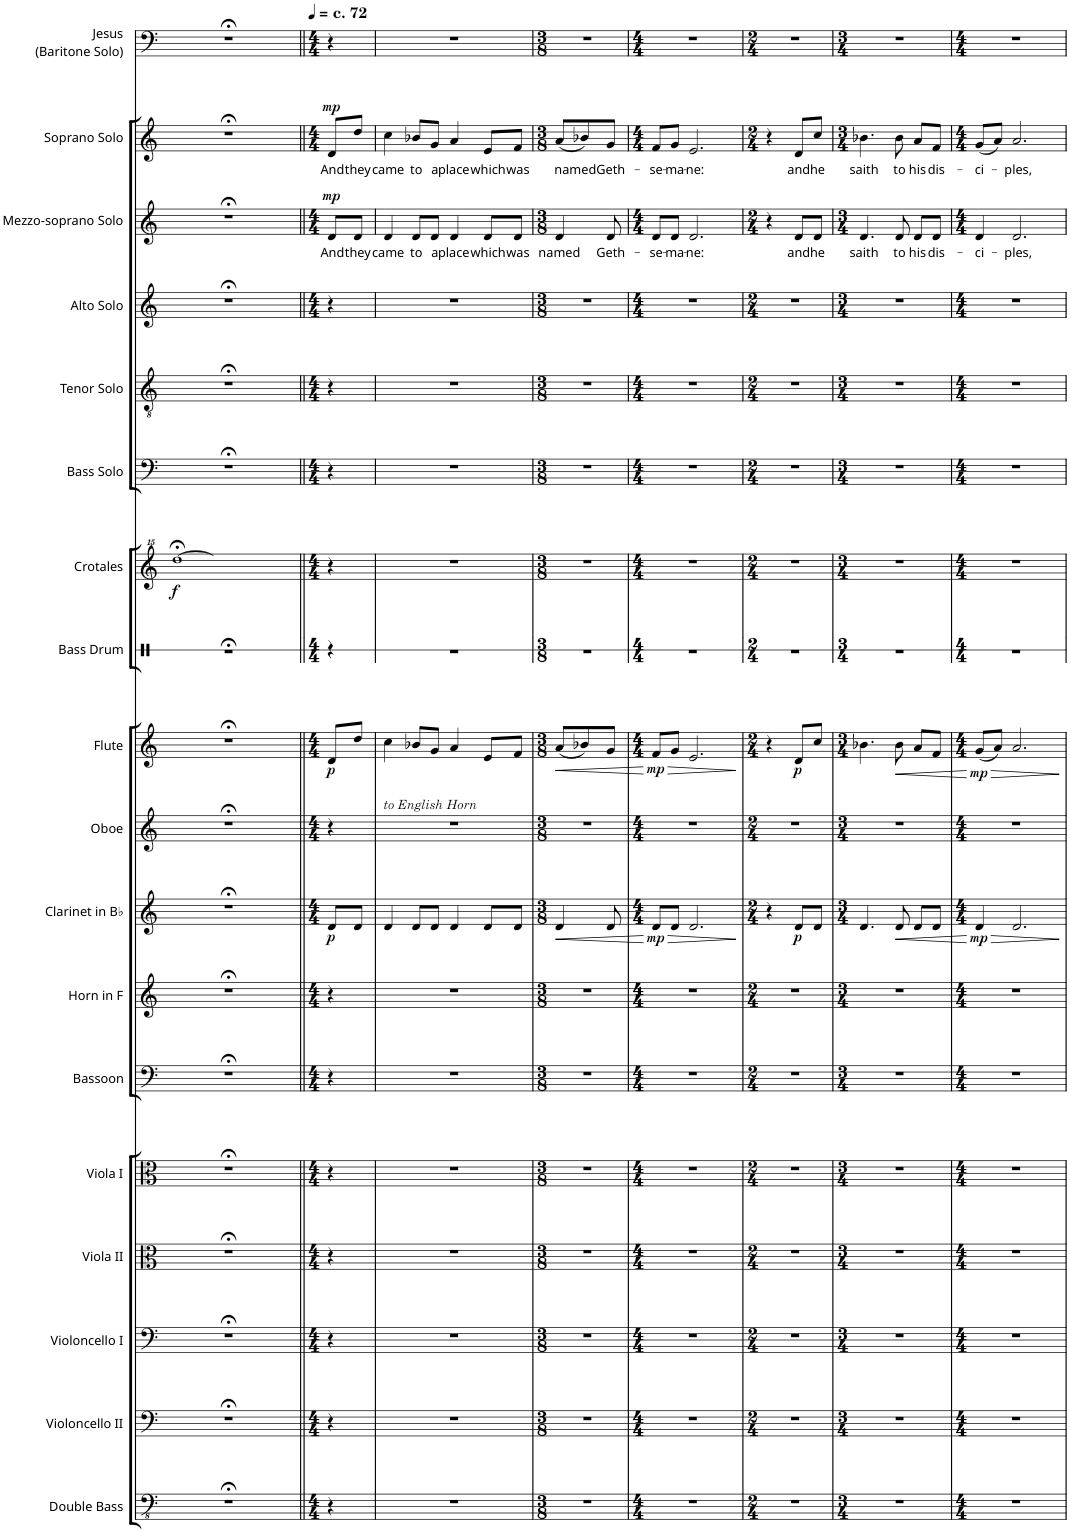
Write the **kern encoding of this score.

**kern	**kern	**kern	**kern	**kern	**kern	**kern	**kern	**dynam	**kern	**kern	**dynam	**kern	**kern	**dynam	**kern	**kern	**kern	**kern	**text	**dynam	**kern	**text	**dynam	**kern
*part18	*part17	*part16	*part15	*part14	*part13	*part12	*part11	*part11	*part10	*part9	*part9	*part8	*part7	*part7	*part6	*part5	*part4	*part3	*part3	*part3	*part2	*part2	*part2	*part1
*staff18	*staff17	*staff16	*staff15	*staff14	*staff13	*staff12	*staff11	*staff11	*staff10	*staff9	*staff9	*staff8	*staff7	*staff7	*staff6	*staff5	*staff4	*staff3	*staff3	*staff3	*staff2	*staff2	*staff2	*staff1
*I"Double Bass	*I"Violoncello II	*I"Violoncello I	*I"Viola II	*I"Viola I	*I"Bassoon	*I"Horn in F	*I"Clarinet in Bb	*	*I"Oboe	*I"Flute	*	*I"Bass Drum	*I"Crotales	*	*I"Bass Solo	*I"Tenor Solo	*I"Alto Solo	*I"Mezzo-soprano Solo	*	*	*I"Soprano Solo	*	*	*I"Jesus (Baritone Solo)
*I'D.B.	*I'Vc. II	*I'Vc. I	*I'Vla. II	*I'Vla. I	*I'Bsn.	*I'Hn. in F	*I'Cl. in Bb	*	*I'Ob.	*I'Fl.	*	*I'B.D.	*I'Crot.	*	*I'B. Solo	*I'T. Solo	*I'A. Solo	*I'Mzs. Solo	*	*	*I'S. Solo	*	*	*I'Jesus
*	*	*	*	*	*	*	*	*	*	*	*	*stria1	*	*	*	*	*	*	*	*	*	*	*	*
*clefFv4	*clefF4	*clefF4	*clefC3	*clefC3	*clefF4	*clefG2	*clefG2	*	*clefG2	*clefG2	*	*clefX	*clefG^^2	*	*clefF4	*clefGv2	*clefG2	*clefG2	*	*	*clefG2	*	*	*clefF4
*Trd7c12	*	*	*	*	*	*Trd4c7	*Trd1c2	*	*	*	*	*	*	*	*	*	*	*	*	*	*	*	*	*
*k[]	*k[]	*k[]	*k[]	*k[]	*k[]	*k[]	*k[]	*	*k[]	*k[]	*	*k[]	*k[]	*	*k[]	*k[]	*k[]	*k[]	*	*	*k[]	*	*	*k[]
*M4/4	*M4/4	*M4/4	*M4/4	*M4/4	*M4/4	*M4/4	*M4/4	*	*M4/4	*M4/4	*	*M4/4	*M4/4	*	*M4/4	*M4/4	*M4/4	*M4/4	*	*	*M4/4	*	*	*M4/4
=1	=1	=1	=1	=1	=1	=1	=1	=1	=1	=1	=1	=1	=1	=1	=1	=1	=1	=1	=1	=1	=1	=1	=1	=1
!	!	!	!	!	!	!	!	!	!	!	!	!	!LO:N:head=open	!LO:DY:b	!	!	!	!	!	!	!	!	!	!
1r;<	1r;<	1r;<	1r;<	1r;<	1r;<	1r;<	1r;<	.	1r;<	1r;<	.	1r;<	[4dddd;<	f	1r;<	1r;<	1r;<	1r;<	.	.	1r;<	.	.	1r;<
.	.	.	.	.	.	.	.	.	.	.	.	.	4dddd]	.	.	.	.	.	.	.	.	.	.	.
.	.	.	.	.	.	.	.	.	.	.	.	.	2ryy	.	.	.	.	.	.	.	.	.	.	.
=1X1||	=1X1||	=1X1||	=1X1||	=1X1||	=1X1||	=1X1||	=1X1||	=1X1||	=1X1||	=1X1||	=1X1||	=1X1||	=1X1||	=1X1||	=1X1||	=1X1||	=1X1||	=1X1||	=1X1||	=1X1||	=1X1||	=1X1||	=1X1||	=1X1||
*M4/4	*M4/4	*M4/4	*M4/4	*M4/4	*M4/4	*M4/4	*M4/4	*	*M4/4	*M4/4	*	*M4/4	*M4/4	*	*M4/4	*M4/4	*M4/4	*M4/4	*	*	*M4/4	*	*	*M4/4
!	!	!	!	!	!	!	!	!	!	!	!	!	!	!	!	!	!	!	!	!	!	!	!	!LO:TX:a:B:t=c. 72
!	!	!	!	!	!	!	!	!LO:DY:b	!	!	!LO:DY:b	!	!	!	!	!	!	!	!LO:LY:b	!LO:DY:a	!	!LO:LY:b	!LO:DY:a	!
4r	4r	4r	4r	4r	4r	4r	8d/L	p	4r	8d/L	p	4r	4r	.	4r	4r	4r	8d/L	And	mp	8d/L	And	mp	4r
!	!	!	!	!	!	!	!	!	!	!	!	!	!	!	!	!	!	!	!LO:LY:b	!	!	!LO:LY:b	!	!
.	.	.	.	.	.	.	8d/J	.	.	8dd/J	.	.	.	.	.	.	.	8d/J	they	.	8dd/J	they	.	.
=2	=2	=2	=2	=2	=2	=2	=2	=2	=2	=2	=2	=2	=2	=2	=2	=2	=2	=2	=2	=2	=2	=2	=2	=2
!	!	!	!	!	!	!	!	!	!LO:TX:a:i:t=to English Horn	!	!	!	!	!	!	!	!	!	!	!	!	!	!	!
!	!	!	!	!	!	!	!	!	!	!	!	!	!	!	!	!	!	!	!LO:LY:b	!	!	!LO:LY:b	!	!
1r	1r	1r	1r	1r	1r	1r	4d/	.	1r	4cc\	.	1r	1r	.	1r	1r	1r	4d/	came	.	4cc\	came	.	1r
!	!	!	!	!	!	!	!	!	!	!	!	!	!	!	!	!	!	!	!LO:LY:b	!	!	!LO:LY:b	!	!
.	.	.	.	.	.	.	8d/L	.	.	8b-X/L	.	.	.	.	.	.	.	8d/L	to	.	8b-X/L	to	.	.
!	!	!	!	!	!	!	!	!	!	!	!	!	!	!	!	!	!	!	!LO:LY:b	!	!	!LO:LY:b	!	!
.	.	.	.	.	.	.	8d/J	.	.	8g/J	.	.	.	.	.	.	.	8d/J	a	.	8g/J	a	.	.
!	!	!	!	!	!	!	!	!	!	!	!	!	!	!	!	!	!	!	!LO:LY:b	!	!	!LO:LY:b	!	!
.	.	.	.	.	.	.	4d/	.	.	4a/	.	.	.	.	.	.	.	4d/	place	.	4a/	place	.	.
!	!	!	!	!	!	!	!	!	!	!	!	!	!	!	!	!	!	!	!LO:LY:b	!	!	!LO:LY:b	!	!
.	.	.	.	.	.	.	8d/L	.	.	8e/L	.	.	.	.	.	.	.	8d/L	which	.	8e/L	which	.	.
!	!	!	!	!	!	!	!	!	!	!	!	!	!	!	!	!	!	!	!LO:LY:b	!	!	!LO:LY:b	!	!
.	.	.	.	.	.	.	8d/J	.	.	8f/J	.	.	.	.	.	.	.	8d/J	was	.	8f/J	was	.	.
=3	=3	=3	=3	=3	=3	=3	=3	=3	=3	=3	=3	=3	=3	=3	=3	=3	=3	=3	=3	=3	=3	=3	=3	=3
*M3/8	*M3/8	*M3/8	*M3/8	*M3/8	*M3/8	*M3/8	*M3/8	*	*M3/8	*M3/8	*	*M3/8	*M3/8	*	*M3/8	*M3/8	*M3/8	*M3/8	*	*	*M3/8	*	*	*M3/8
!	!	!	!	!	!	!	!	!LO:HP:b	!	!	!LO:HP:b	!	!	!	!	!	!	!	!LO:LY:b	!	!	!LO:LY:b	!	!
4.r	4.r	4.r	4.r	4.r	4.r	4.r	4d/	<	4.r	(8a/L	<	4.r	4.r	.	4.r	4.r	4.r	4d/	named	.	(8a/L	named	.	4.r
.	.	.	.	.	.	.	.	.	.	8b-X/)	.	.	.	.	.	.	.	.	.	.	8b-X/)	.	.	.
!	!	!	!	!	!	!	!	!	!	!	!	!	!	!	!	!	!	!	!LO:LY:b	!	!	!LO:LY:b	!	!
.	.	.	.	.	.	.	8d/	.	.	8g/J	.	.	.	.	.	.	.	8d/	Geth-	.	8g/J	Geth-	.	.
.	.	.	.	.	.	.	.	[	.	.	[	.	.	.	.	.	.	.	.	.	.	.	.	.
=4	=4	=4	=4	=4	=4	=4	=4	=4	=4	=4	=4	=4	=4	=4	=4	=4	=4	=4	=4	=4	=4	=4	=4	=4
*M4/4	*M4/4	*M4/4	*M4/4	*M4/4	*M4/4	*M4/4	*M4/4	*	*M4/4	*M4/4	*	*M4/4	*M4/4	*	*M4/4	*M4/4	*M4/4	*M4/4	*	*	*M4/4	*	*	*M4/4
!	!	!	!	!	!	!	!	!LO:HP:b	!	!	!LO:HP:b	!	!	!	!	!	!	!	!LO:LY:b	!	!	!LO:LY:b	!	!
!	!	!	!	!	!	!	!	!LO:DY:n=1:b	!	!	!LO:DY:n=1:b	!	!	!	!	!	!	!	!	!	!	!	!	!
1r	1r	1r	1r	1r	1r	1r	8d/L	> mp	1r	8f/L	> mp	1r	1r	.	1r	1r	1r	8d/L	-se-	.	8f/L	-se-	.	1r
!	!	!	!	!	!	!	!	!	!	!	!	!	!	!	!	!	!	!	!LO:LY:b	!	!	!LO:LY:b	!	!
.	.	.	.	.	.	.	8d/J	.	.	8g/J	.	.	.	.	.	.	.	8d/J	-ma-	.	8g/J	-ma-	.	.
!	!	!	!	!	!	!	!	!	!	!	!	!	!	!	!	!	!	!	!LO:LY:b	!	!	!LO:LY:b	!	!
.	.	.	.	.	.	.	2.d/	.	.	2.e/	.	.	.	.	.	.	.	2.d/	-ne:	.	2.e/	-ne:	.	.
.	.	.	.	.	.	.	.	]	.	.	]	.	.	.	.	.	.	.	.	.	.	.	.	.
=5	=5	=5	=5	=5	=5	=5	=5	=5	=5	=5	=5	=5	=5	=5	=5	=5	=5	=5	=5	=5	=5	=5	=5	=5
*M2/4	*M2/4	*M2/4	*M2/4	*M2/4	*M2/4	*M2/4	*M2/4	*	*M2/4	*M2/4	*	*M2/4	*M2/4	*	*M2/4	*M2/4	*M2/4	*M2/4	*	*	*M2/4	*	*	*M2/4
2r	2r	2r	2r	2r	2r	2r	4r	.	2r	4r	.	2r	2r	.	2r	2r	2r	4r	.	.	4r	.	.	2r
!	!	!	!	!	!	!	!	!LO:DY:b	!	!	!LO:DY:b	!	!	!	!	!	!	!	!LO:LY:b	!	!	!LO:LY:b	!	!
.	.	.	.	.	.	.	8d/L	p	.	8d/L	p	.	.	.	.	.	.	8d/L	and	.	8d/L	and	.	.
!	!	!	!	!	!	!	!	!	!	!	!	!	!	!	!	!	!	!	!LO:LY:b	!	!	!LO:LY:b	!	!
.	.	.	.	.	.	.	8d/J	.	.	8cc/J	.	.	.	.	.	.	.	8d/J	he	.	8cc/J	he	.	.
=6	=6	=6	=6	=6	=6	=6	=6	=6	=6	=6	=6	=6	=6	=6	=6	=6	=6	=6	=6	=6	=6	=6	=6	=6
*M3/4	*M3/4	*M3/4	*M3/4	*M3/4	*M3/4	*M3/4	*M3/4	*	*M3/4	*M3/4	*	*M3/4	*M3/4	*	*M3/4	*M3/4	*M3/4	*M3/4	*	*	*M3/4	*	*	*M3/4
!	!	!	!	!	!	!	!	!	!	!	!	!	!	!	!	!	!	!	!LO:LY:b	!	!	!LO:LY:b	!	!
2.r	2.r	2.r	2.r	2.r	2.r	2.r	4.d/	.	2.r	4.b-X\	.	2.r	2.r	.	2.r	2.r	2.r	4.d/	saith	.	4.b-X\	saith	.	2.r
!	!	!	!	!	!	!	!	!LO:HP:b	!	!	!LO:HP:b	!	!	!	!	!	!	!	!LO:LY:b	!	!	!LO:LY:b	!	!
.	.	.	.	.	.	.	8d/	<	.	8b-\	<	.	.	.	.	.	.	8d/	to	.	8b-\	to	.	.
!	!	!	!	!	!	!	!	!	!	!	!	!	!	!	!	!	!	!	!LO:LY:b	!	!	!LO:LY:b	!	!
.	.	.	.	.	.	.	8d/L	.	.	8a/L	.	.	.	.	.	.	.	8d/L	his	.	8a/L	his	.	.
!	!	!	!	!	!	!	!	!	!	!	!	!	!	!	!	!	!	!	!LO:LY:b	!	!	!LO:LY:b	!	!
.	.	.	.	.	.	.	8d/J	.	.	8f/J	.	.	.	.	.	.	.	8d/J	dis-	.	8f/J	dis-	.	.
.	.	.	.	.	.	.	.	[	.	.	[	.	.	.	.	.	.	.	.	.	.	.	.	.
=7	=7	=7	=7	=7	=7	=7	=7	=7	=7	=7	=7	=7	=7	=7	=7	=7	=7	=7	=7	=7	=7	=7	=7	=7
*M4/4	*M4/4	*M4/4	*M4/4	*M4/4	*M4/4	*M4/4	*M4/4	*	*M4/4	*M4/4	*	*M4/4	*M4/4	*	*M4/4	*M4/4	*M4/4	*M4/4	*	*	*M4/4	*	*	*M4/4
!	!	!	!	!	!	!	!	!LO:HP:b	!	!	!LO:HP:b	!	!	!	!	!	!	!	!LO:LY:b	!	!	!LO:LY:b	!	!
!	!	!	!	!	!	!	!	!LO:DY:n=1:b	!	!	!LO:DY:n=1:b	!	!	!	!	!	!	!	!	!	!	!	!	!
1r	1r	1r	1r	1r	1r	1r	4d/	> mp	1r	(8g/L	> mp	1r	1r	.	1r	1r	1r	4d/	-ci-	.	(8g/L	-ci-	.	1r
.	.	.	.	.	.	.	.	.	.	8a/J)	.	.	.	.	.	.	.	.	.	.	8a/J)	.	.	.
!	!	!	!	!	!	!	!	!	!	!	!	!	!	!	!	!	!	!	!LO:LY:b	!	!	!LO:LY:b	!	!
.	.	.	.	.	.	.	2.d/	.	.	2.a/	.	.	.	.	.	.	.	2.d/	-ples,	.	2.a/	-ples,	.	.
.	.	.	.	.	.	.	.	]	.	.	]	.	.	.	.	.	.	.	.	.	.	.	.	.
=	=	=	=	=	=	=	=	=	=	=	=	=	=	=	=	=	=	=	=	=	=	=	=	=
*-	*-	*-	*-	*-	*-	*-	*-	*-	*-	*-	*-	*-	*-	*-	*-	*-	*-	*-	*-	*-	*-	*-	*-	*-
